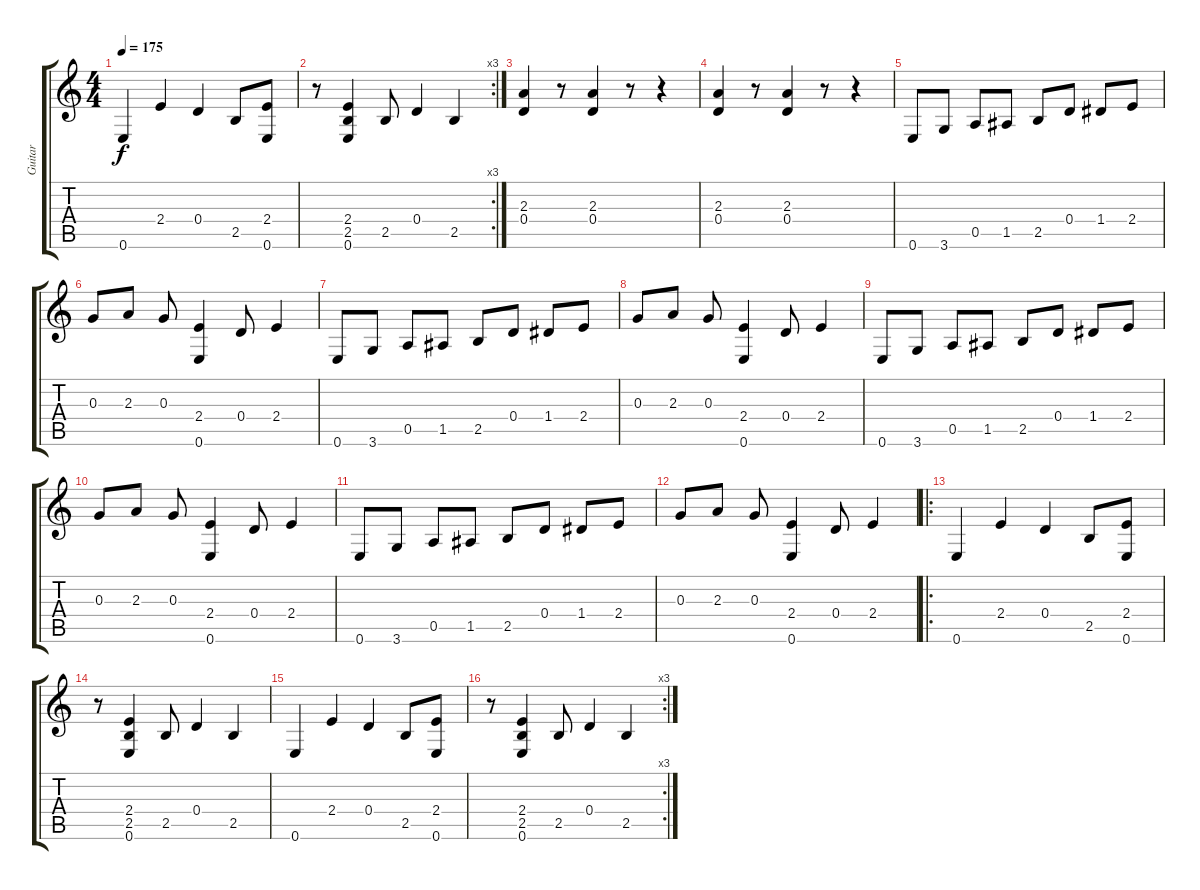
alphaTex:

\track ("Guitar" "Guitar") {instrument distortionguitar}
\staff {score tabs}
\tuning (E4 B3 G3 D3 A2 E2) {hide}
\ts (4 4)
\tempo 175
\clef g2
\ks c
0.6.4{dy f} 2.4.4 0.4.4 2.5.8 (2.4 0.6).8 |
\rc 3
r.8 (2.4 2.5 0.6).4 2.5.8 0.4.4 2.5.4 |
(2.3 0.4).4 r.8 (2.3 0.4).4 r.8 r.4 |
(2.3 0.4).4 r.8 (2.3 0.4).4 r.8 r.4 |
0.6.8 3.6.8 0.5.8 1.5.8 2.5.8 0.4.8 1.4.8 2.4.8 |
0.3.8 2.3.8 0.3.8 (2.4 0.6).4 0.4.8 2.4.4 |
0.6.8 3.6.8 0.5.8 1.5.8 2.5.8 0.4.8 1.4.8 2.4.8 |
0.3.8 2.3.8 0.3.8 (2.4 0.6).4 0.4.8 2.4.4 |
0.6.8 3.6.8 0.5.8 1.5.8 2.5.8 0.4.8 1.4.8 2.4.8 |
0.3.8 2.3.8 0.3.8 (2.4 0.6).4 0.4.8 2.4.4 |
0.6.8 3.6.8 0.5.8 1.5.8 2.5.8 0.4.8 1.4.8 2.4.8 |
0.3.8 2.3.8 0.3.8 (2.4 0.6).4 0.4.8 2.4.4 |
\ro
0.6.4 2.4.4 0.4.4 2.5.8 (2.4 0.6).8 |
r.8 (2.4 2.5 0.6).4 2.5.8 0.4.4 2.5.4 |
0.6.4 2.4.4 0.4.4 2.5.8 (2.4 0.6).8 |
\rc 3
r.8 (2.4 2.5 0.6).4 2.5.8 0.4.4 2.5.4
